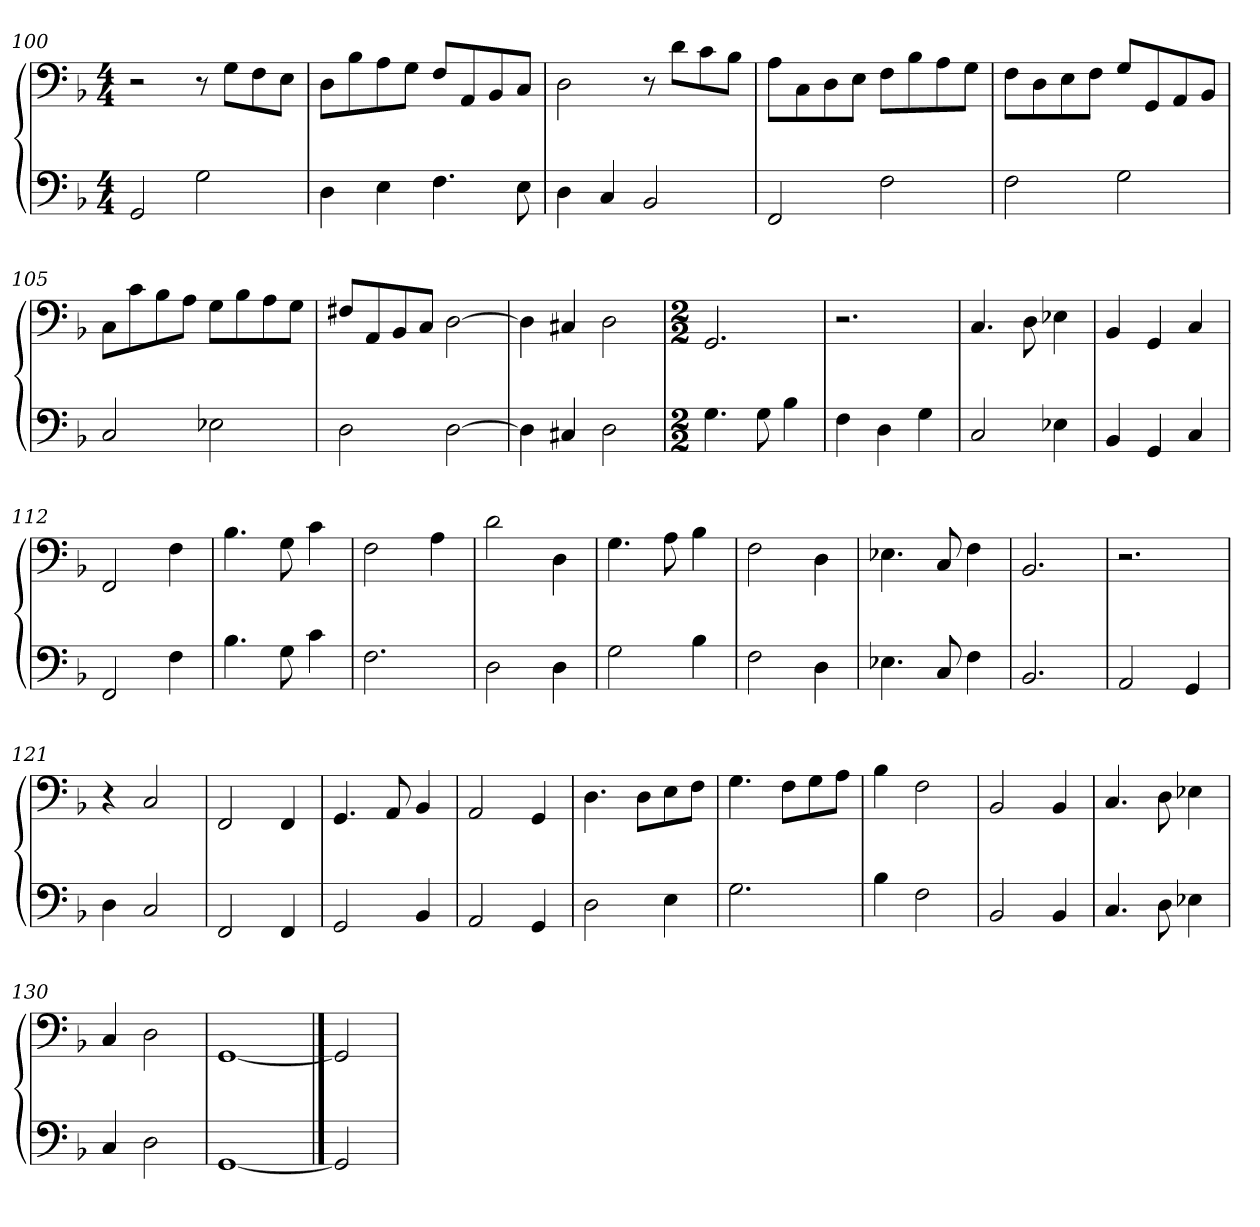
**kern	**kern
*part1	*part1
*staff2	*staff1
*clefF4	*clefF4
*k[b-]	*k[b-]
*M4/4	*M4/4
=100	=100
2GG/	2r
2G\	8r
.	8G\L
.	8F\
.	8E\J
=101	=101
4D\	8D\L
.	8B-\
4E\	8A\
.	8G\J
4.F\	8F/L
.	8AA/
.	8BB-/
8E\	8C/J
=102	=102
4D\	2D\
4C/	.
2BB-/	8r
.	8d\L
.	8c\
.	8B-\J
=103	=103
2FF/	8A\L
.	8C\
.	8D\
.	8E\J
2F\	8F\L
.	8B-\
.	8A\
.	8G\J
=104	=104
2F\	8F\L
.	8D\
.	8E\
.	8F\J
2G\	8G/L
.	8GG/
.	8AA/
.	8BB-/J
=105	=105
2C/	8C\L
.	8c\
.	8B-\
.	8A\J
2E-X\	8G\L
.	8B-\
.	8A\
.	8G\J
=106	=106
2D\	8F#X/L
.	8AA/
.	8BB-/
.	8C/J
[2D\	[2D\
=107	=107
4D\]	4D\]
4C#X/	4C#X/
2D\	2D\
=108	=108
*M2/2	*M2/2
4.G\	2.GG/
8G\	.
4B-\	.
=109	=109
4F\	2.r
4D\	.
4G\	.
=110	=110
2C/	4.C/
.	8D\
4E-X\	4E-X\
=111	=111
4BB-/	4BB-/
4GG/	4GG/
4C/	4C/
=112	=112
2FF/	2FF/
4F\	4F\
=113	=113
4.B-\	4.B-\
8G\	8G\
4c\	4c\
=114	=114
2.F\	2F\
.	4A\
=115	=115
2D\	2d\
4D\	4D\
=116	=116
2G\	4.G\
.	8A\
4B-\	4B-\
=117	=117
2F\	2F\
4D\	4D\
=118	=118
4.E-X\	4.E-X\
8C/	8C/
4F\	4F\
=119	=119
2.BB-/	2.BB-/
=120	=120
2AA/	2.r
4GG/	.
=121	=121
4D\	4r
2C/	2C/
=122	=122
2FF/	2FF/
4FF/	4FF/
=123	=123
2GG/	4.GG/
.	8AA/
4BB-/	4BB-/
=124	=124
2AA/	2AA/
4GG/	4GG/
=125	=125
2D\	4.D\
.	8D\L
4E\	8E\
.	8F\J
=126	=126
2.G\	4.G\
.	8F\L
.	8G\
.	8A\J
=127	=127
4B-\	4B-\
2F\	2F\
=128	=128
2BB-/	2BB-/
4BB-/	4BB-/
=129	=129
4.C/	4.C/
8D\	8D\
4E-X\	4E-X\
=130	=130
4C/	4C/
2D\	2D\
=131	=131
[1GG	[1GG
==132	==132
2GG]	2GG]
=	=
*-	*-
